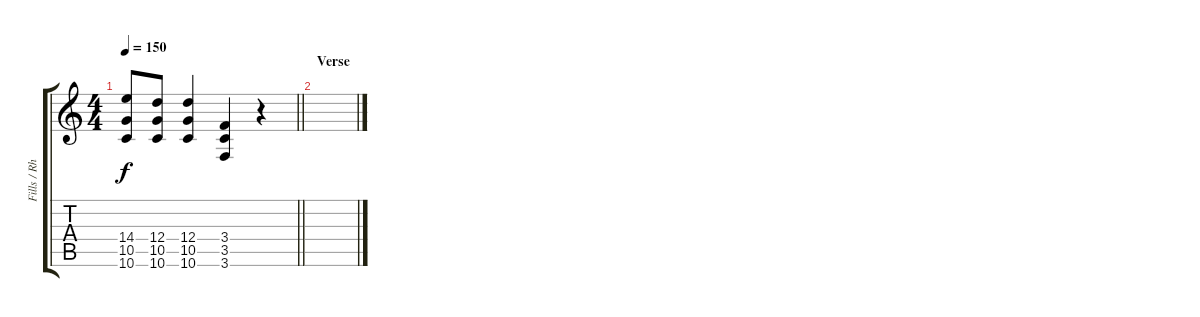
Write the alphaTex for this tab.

\track ("Fills / Rhytm - 6 Strings" "Fills / Rh") {instrument distortionguitar}
\staff {score tabs}
\tuning (E4 B3 G3 D3 A2 D2) {hide}
\ts (4 4)
\tempo 150
\clef g2
\barLineRight lightlight
\ks c
(14.4{t} 10.5{t} 10.6{t}).8{dy f} (12.4 10.5 10.6).8 (12.4 10.5 10.6).4 (3.4 3.5 3.6).4 r.4 |
\section ("" "Verse")
